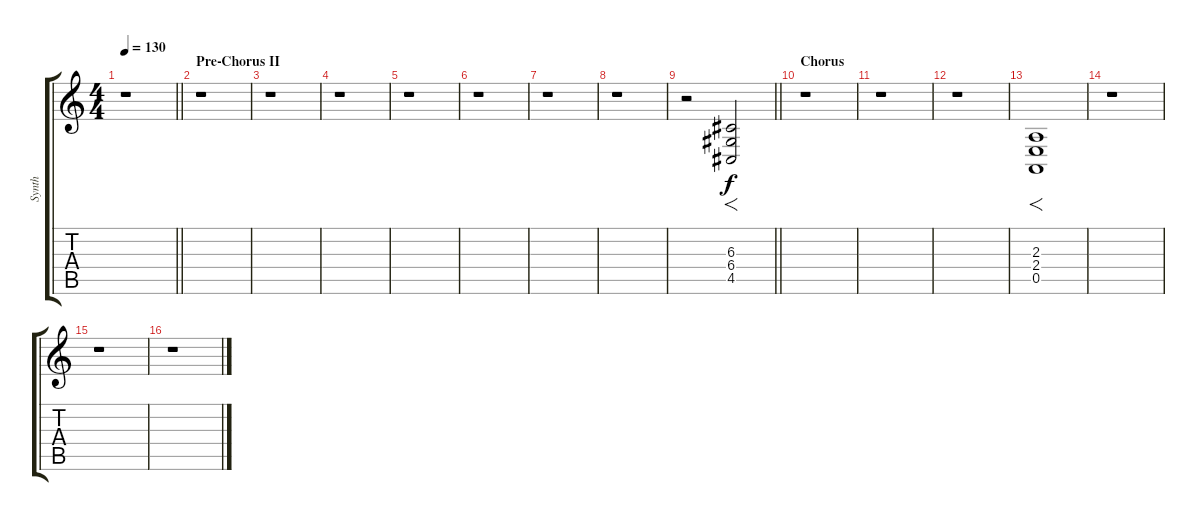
\track ("Synth" "Synth") {instrument stringensemble1}
\staff {score tabs}
\tuning (E4 B3 G3 D3 A2 E2) {hide}
\ts (4 4)
\tempo 130
\clef g2
\barLineRight lightlight
\ks c
r.1{dy f} |
\section ("" "Pre-Chorus II")
r.1 |
r.1 |
r.1 |
r.1 |
r.1 |
r.1 |
r.1 |
\barLineRight lightlight
r.2 (6.3 6.4 4.5).2{f} |
\section ("" "Chorus")
r.1 |
r.1 |
r.1 |
(2.3 2.4 0.5).1{f} |
r.1 |
r.1 |
r.1
